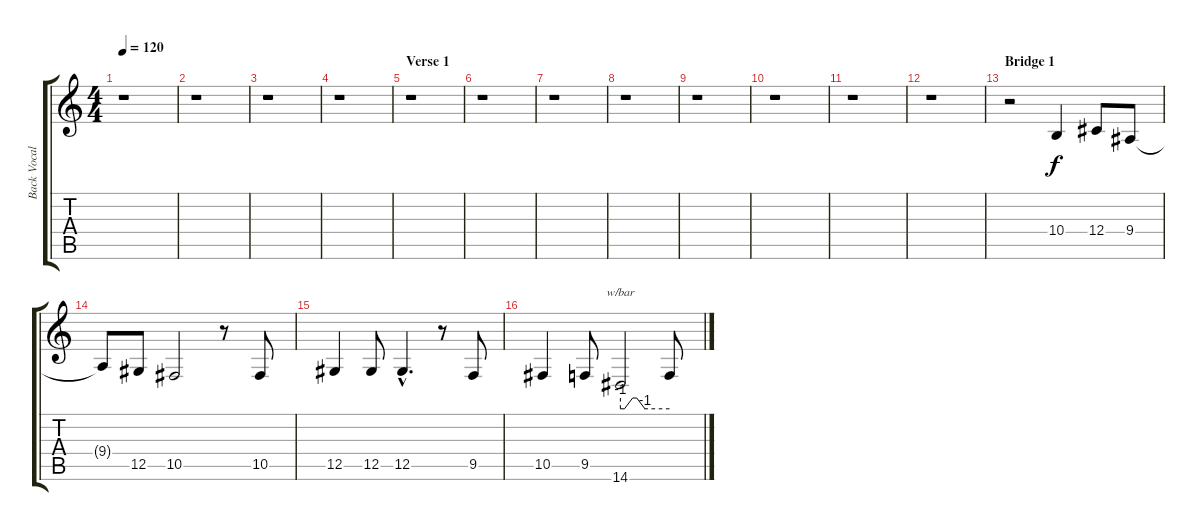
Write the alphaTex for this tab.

\track ("Back Vocal" "Back Vocal") {instrument viola}
\staff {score tabs}
\tuning (Eb4 Bb3 Gb3 Db3 Ab2 Eb2) {hide}
\ts (4 4)
\tempo 120
\clef g2
\ks c
r.1{dy f} |
r.1 |
r.1 |
r.1 |
\section ("" "Verse 1")
r.1 |
r.1 |
r.1 |
r.1 |
r.1 |
r.1 |
r.1 |
r.1 |
\section ("" "Bridge 1")
r.2 10.4.4 12.4.8 9.4.8 |
9.4{t}.8 12.5.8 10.5.2 r.8 10.5.8 |
12.5.4 12.5.8 12.5{hac}.4{d} r.8 9.5.8 |
10.5.4 9.5.8 14.6.2{tbe (custom default 0 -4 5 -4 15 0 20 0 30 -4 60 -4)} 14.6{t}.8
